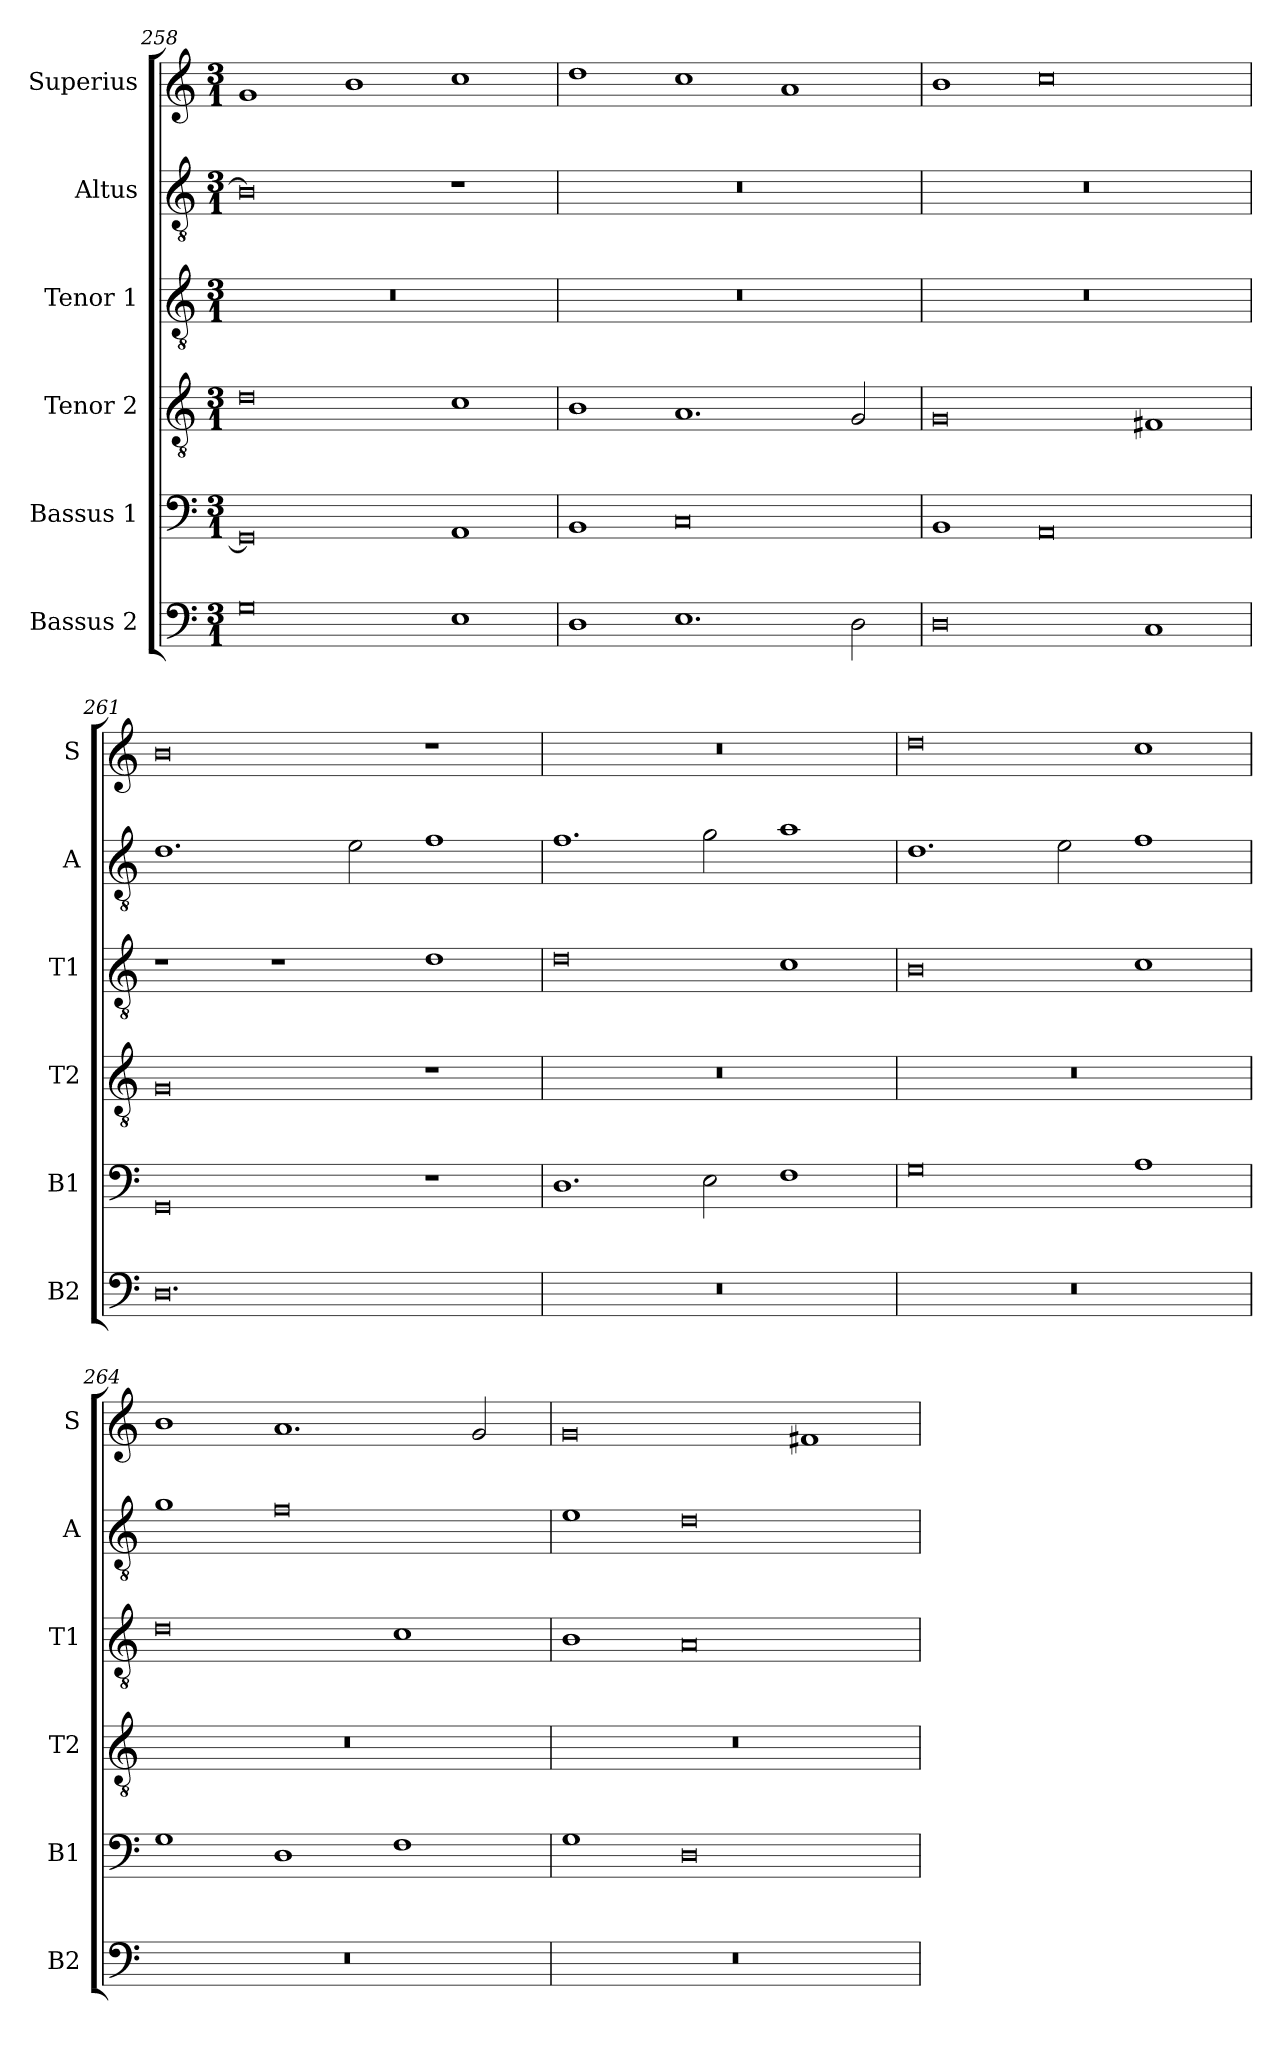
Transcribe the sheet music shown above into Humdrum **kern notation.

**kern	**kern	**kern	**kern	**kern	**kern
*part6	*part5	*part4	*part3	*part2	*part1
*staff6	*staff5	*staff4	*staff3	*staff2	*staff1
*I"Bassus 2	*I"Bassus 1	*I"Tenor 2	*I"Tenor 1	*I"Altus	*I"Superius
*I'B2	*I'B1	*I'T2	*I'T1	*I'A	*I'S
*clefF4	*clefF4	*clefGv2	*clefGv2	*clefGv2	*clefG2
*k[]	*k[]	*k[]	*k[]	*k[]	*k[]
*M3/1	*M3/1	*M3/1	*M3/1	*M3/1	*M3/1
=258	=258	=258	=258	=258	=258
0G	0GG]	0d	1%3r	0B]	1g
.	.	.	.	.	1b
1E	1AA	1c	.	1r	1cc
=259	=259	=259	=259	=259	=259
1D	1BB	1B	1%3r	1%3r	1dd
1.E	0C	1.A	.	.	1cc
.	.	.	.	.	1a
2D	.	2G	.	.	.
=260	=260	=260	=260	=260	=260
0D	1BB	0G	1%3r	1%3r	1b
.	0AA	.	.	.	0cc
1C	.	1F#X	.	.	.
=261	=261	=261	=261	=261	=261
0.D	0GG	0G	1r	1.d	0b
.	.	.	1r	.	.
.	.	.	.	2e	.
.	1r	1r	1d	1f	1r
=262	=262	=262	=262	=262	=262
1%3r	1.D	1%3r	0d	1.f	1%3r
.	2E	.	.	2g	.
.	1F	.	1c	1a	.
=263	=263	=263	=263	=263	=263
1%3r	0G	1%3r	0B	1.d	0dd
.	.	.	.	2e	.
.	1A	.	1c	1f	1cc
=264	=264	=264	=264	=264	=264
1%3r	1G	1%3r	0d	1g	1b
.	1D	.	.	0f	1.a
.	1F	.	1c	.	.
.	.	.	.	.	2g
=265	=265	=265	=265	=265	=265
1%3r	1G	1%3r	1B	1e	0g
.	0D	.	0A	0d	.
.	.	.	.	.	1f#X
=	=	=	=	=	=
*-	*-	*-	*-	*-	*-
